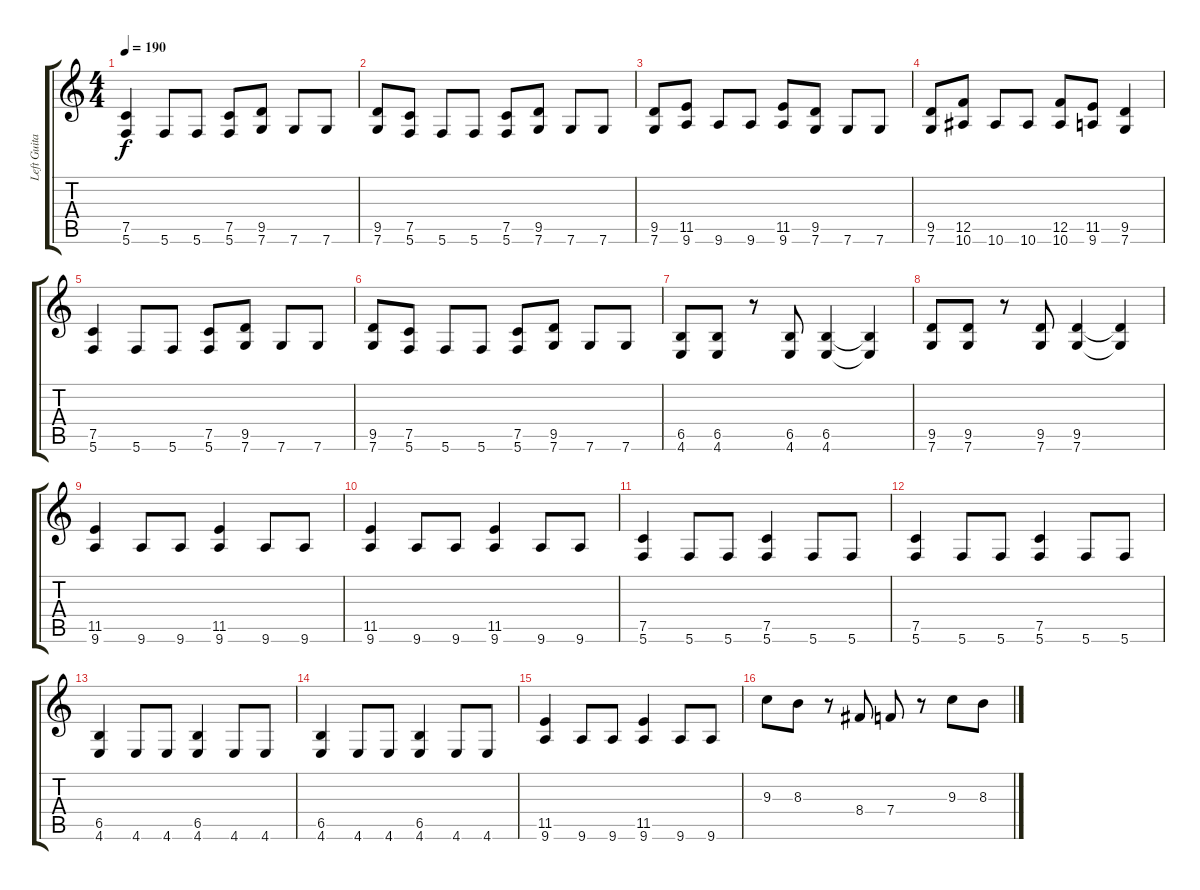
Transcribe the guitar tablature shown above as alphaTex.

\track ("Left Guitar" "Left Guita") {instrument distortionguitar}
\staff {score tabs}
\tuning (C4 G3 Eb3 Bb2 F2 C2) {hide}
\ts (4 4)
\tempo 190
\clef g2
\ks c
(7.5 5.6).4{dy f} 5.6.8 5.6.8 (7.5 5.6).8 (9.5 7.6).8 7.6.8 7.6.8 |
(9.5 7.6).8 (7.5 5.6).8 5.6.8 5.6.8 (7.5 5.6).8 (9.5 7.6).8 7.6.8 7.6.8 |
(9.5 7.6).8 (11.5 9.6).8 9.6.8 9.6.8 (11.5 9.6).8 (9.5 7.6).8 7.6.8 7.6.8 |
(9.5 7.6).8 (12.5 10.6).8 10.6.8 10.6.8 (12.5 10.6).8 (11.5 9.6).8 (9.5 7.6).4 |
(7.5 5.6).4 5.6.8 5.6.8 (7.5 5.6).8 (9.5 7.6).8 7.6.8 7.6.8 |
(9.5 7.6).8 (7.5 5.6).8 5.6.8 5.6.8 (7.5 5.6).8 (9.5 7.6).8 7.6.8 7.6.8 |
(6.5 4.6).8 (6.5 4.6).8 r.8 (6.5 4.6).8 (6.5 4.6).4 (6.5{t} 4.6{t}).4 |
(9.5 7.6).8 (9.5 7.6).8 r.8 (9.5 7.6).8 (9.5 7.6).4 (9.5{t} 7.6{t}).4 |
(11.5 9.6).4 9.6.8 9.6.8 (11.5 9.6).4 9.6.8 9.6.8 |
(11.5 9.6).4 9.6.8 9.6.8 (11.5 9.6).4 9.6.8 9.6.8 |
(7.5 5.6).4 5.6.8 5.6.8 (7.5 5.6).4 5.6.8 5.6.8 |
(7.5 5.6).4 5.6.8 5.6.8 (7.5 5.6).4 5.6.8 5.6.8 |
(6.5 4.6).4 4.6.8 4.6.8 (6.5 4.6).4 4.6.8 4.6.8 |
(6.5 4.6).4 4.6.8 4.6.8 (6.5 4.6).4 4.6.8 4.6.8 |
(11.5 9.6).4 9.6.8 9.6.8 (11.5 9.6).4 9.6.8 9.6.8 |
9.3.8 8.3.8 r.8 8.4.8 7.4.8 r.8 9.3.8 8.3.8
